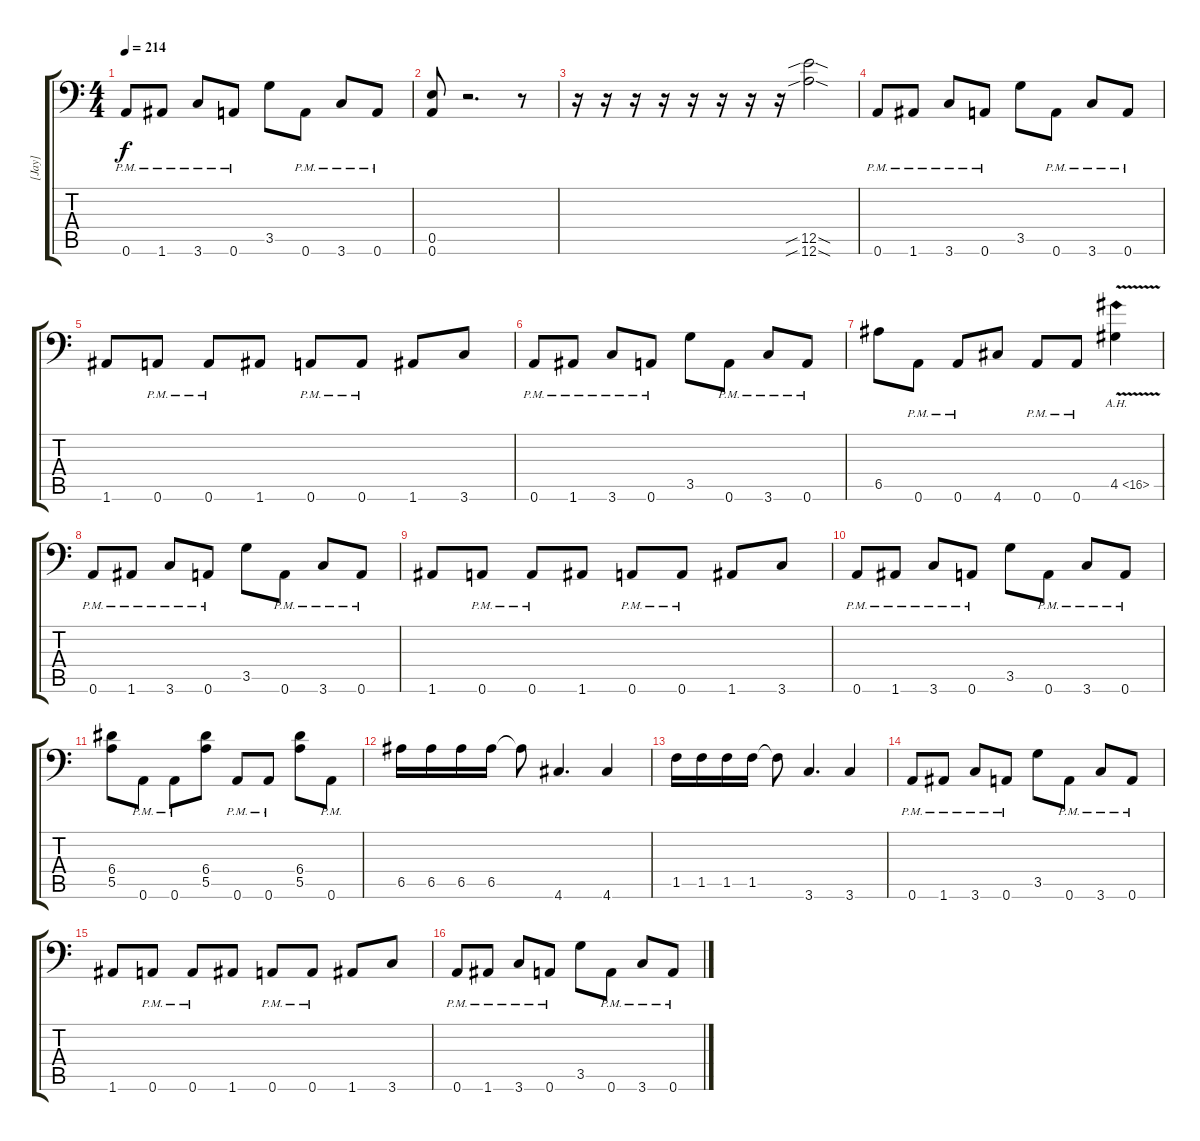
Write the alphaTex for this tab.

\track ("[Jay]" "[Jay]") {instrument distortionguitar}
\staff {score tabs}
\tuning (B3 Gb3 D3 A2 E2 A1) {hide}
\ts (4 4)
\tempo 214
\clef f4
\ks c
0.6{pm}.8{dy f} 1.6{pm}.8 3.6{pm}.8 0.6{pm}.8 3.5.8 0.6{pm}.8 3.6{pm}.8 0.6{pm}.8 |
(0.5 0.6).8 r.2{d} r.8 |
r.16 r.16 r.16 r.16 r.16 r.16 r.16 r.16 (12.5{sib sod} 12.6{sib sod}).2 |
0.6{pm}.8 1.6{pm}.8 3.6{pm}.8 0.6{pm}.8 3.5.8 0.6{pm}.8 3.6{pm}.8 0.6{pm}.8 |
1.6.8 0.6{pm}.8 0.6{pm}.8 1.6.8 0.6{pm}.8 0.6{pm}.8 1.6.8 3.6.8 |
0.6{pm}.8 1.6{pm}.8 3.6{pm}.8 0.6{pm}.8 3.5.8 0.6{pm}.8 3.6{pm}.8 0.6{pm}.8 |
6.5.8 0.6{pm}.8 0.6{pm}.8 4.6.8 0.6{pm}.8 0.6{pm}.8 4.5{ah 12 v}.4 |
0.6{pm}.8 1.6{pm}.8 3.6{pm}.8 0.6{pm}.8 3.5.8 0.6{pm}.8 3.6{pm}.8 0.6{pm}.8 |
1.6.8 0.6{pm}.8 0.6{pm}.8 1.6.8 0.6{pm}.8 0.6{pm}.8 1.6.8 3.6.8 |
0.6{pm}.8 1.6{pm}.8 3.6{pm}.8 0.6{pm}.8 3.5.8 0.6{pm}.8 3.6{pm}.8 0.6{pm}.8 |
(6.4 5.5).8 0.6{pm}.8 0.6{pm}.8 (6.4 5.5).8 0.6{pm}.8 0.6{pm}.8 (6.4 5.5).8 0.6{pm}.8 |
6.5.16 6.5.16 6.5.16 6.5.16 6.5{t}.8 4.6.4{d} 4.6.4 |
1.5.16 1.5.16 1.5.16 1.5.16 1.5{t}.8 3.6.4{d} 3.6.4 |
0.6{pm}.8 1.6{pm}.8 3.6{pm}.8 0.6{pm}.8 3.5.8 0.6{pm}.8 3.6{pm}.8 0.6{pm}.8 |
1.6.8 0.6{pm}.8 0.6{pm}.8 1.6.8 0.6{pm}.8 0.6{pm}.8 1.6.8 3.6.8 |
0.6{pm}.8 1.6{pm}.8 3.6{pm}.8 0.6{pm}.8 3.5.8 0.6{pm}.8 3.6{pm}.8 0.6{pm}.8
